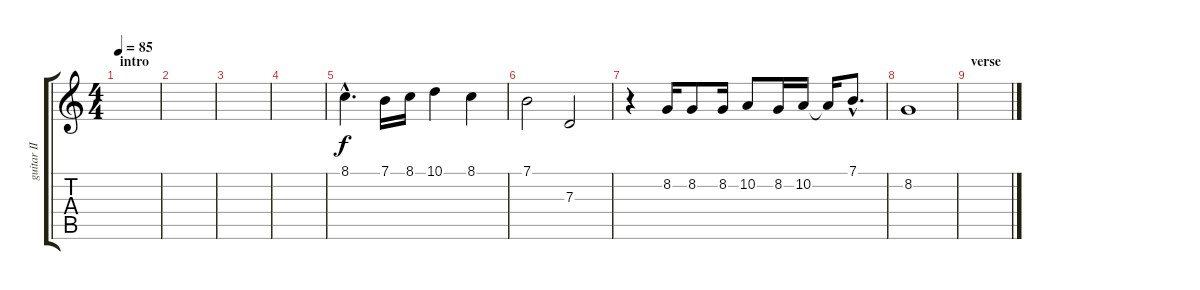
\track ("guitar II" "guitar II") {instrument piccolo}
\staff {score tabs}
\tuning (E4 B3 G3 D3 A2 E2) {hide}
\ts (4 4)
\section ("" "intro")
\tempo 85
\clef g2
\ks c
|
|
|
|
8.1{hac}.4{d} 7.1.16 8.1.16 10.1.4 8.1.4 |
7.1.2 7.3.2 |
r.4 8.2.16 8.2.8 8.2.16 10.2.8 8.2.16 10.2.16 10.2{t}.16 7.1{hac}.8{d} |
8.2.1 |
\section ("" "verse")
